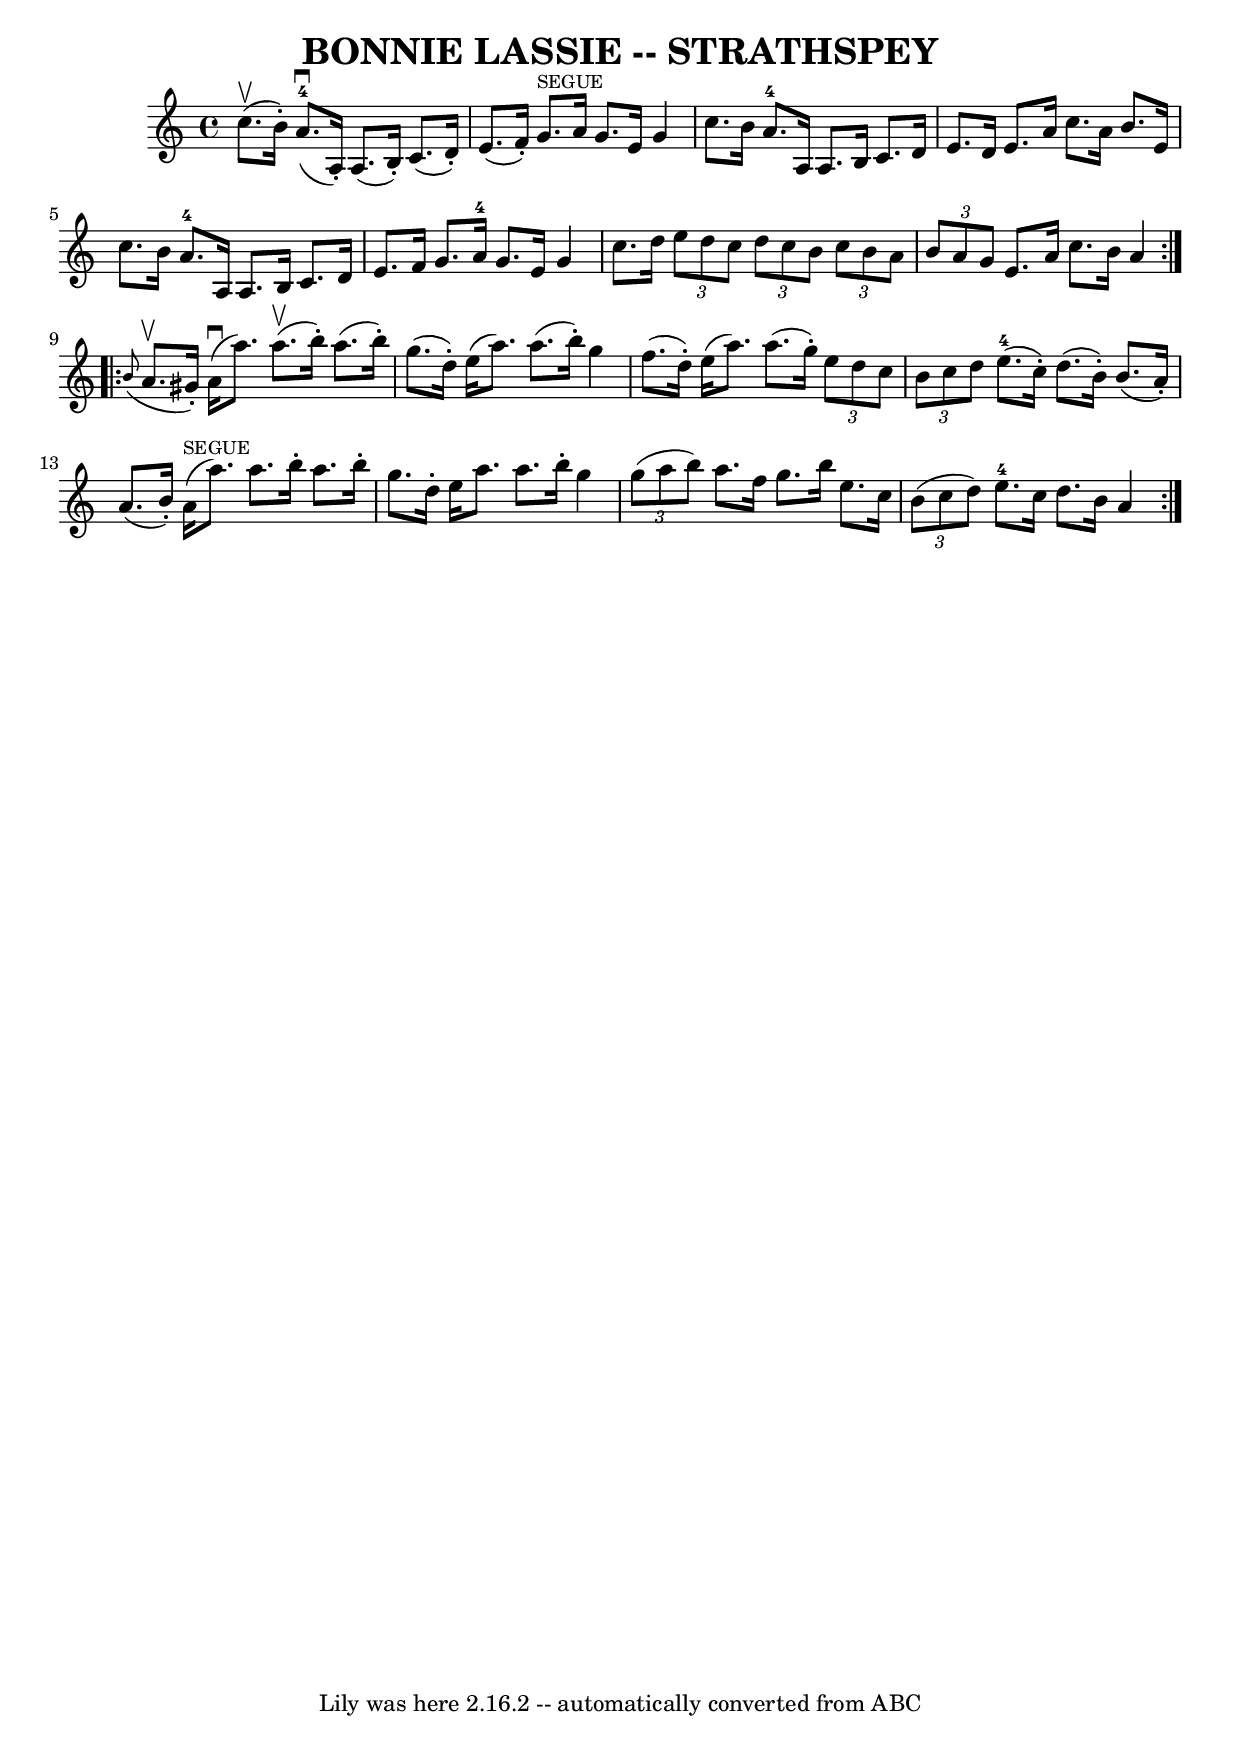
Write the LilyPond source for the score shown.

\version "2.16.2"
\include "Mammoth.ily"
\header {
  %% book = "Ryan's Mammoth Collection of Fiddle Tunes"
  crossRefNumber = "1"
  footnotes = ""
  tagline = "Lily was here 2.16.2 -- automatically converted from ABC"
  title = "BONNIE LASSIE -- STRATHSPEY"

}
voicedefault =  {



  \repeat volta 2 {

    \override Staff.TimeSignature #'style = #'C
    \time 4/4 
    \key a \minor
 c''8. (^\upbow b'16 -.)       |
    
    a'8.-4(^\downbow a16 -.) a8. (b16 -.) c'8. (d'16 -.)   
    e'8. (f'16 -.)   |
    g'8.^\segue a'16 g'8. e'16 g'4  
    c''8. b'16        |
    a'8.-4 a16 a8. b16 c'8.    
    d'16 e'8. d'16    |
    e'8. a'16 c''8. a'16 b'8.    
    e'16 c''8. b'16    |
    |
    a'8.-4 a16 a8.    
    b16 c'8. d'16 e'8. f'16    |
    g'8. a'16-4 g'8.    
    e'16 g'4 c''8. d''16        |
    \times 2/3 { e''8 d''8    
		 c''8  
	       }   \times 2/3 { d''8 c''8 b'8  
			      }   \times 2/3 { c''8 b'8    
					       a'8  
					     }   \times 2/3 { b'8 a'8 g'8  
							    }   |
    e'8. a'16 c''8. 
    b'16 a'4    
  }     
  \repeat volta 2 {
    \grace { b'8 (
	   } a'8.^\upbow  
    gis'16 -.)       |
    a'16 (^\downbow a''8.) a''8. (^\upbow 
    b''16 -.) a''8. (b''16 -.) g''8. (d''16 -.)   |
    
    e''16 (a''8.) a''8. (b''16 -.) g''4 f''8. (d''16 -.)     
    |
    e''16 (a''8.) a''8. (g''16 -.)   \times 2/3 { e''8  
						  d''8 c''8  
						}   \times 2/3 { b'8 c''8 d''8  
							       }   |
    e''8. 
    -4(c''16 -.) d''8. (b'16 -.) b'8. (a'16 -.) a'8. (
    b'16 -.)   |
    |
    a'16^\segue(a''8.) a''8.    
    b''16 -. a''8. b''16 -. g''8. d''16 -.   |
    e''16 a''8.    
    a''8. b''16 -. g''4    \times 2/3 { g''8 (a''8 b''8) 
				      }       
    |
    a''8. f''16 g''8. b''16 e''8. c''16    \times 2/3 {   
      b'8 (c''8 d''8) 
    }   |
    e''8.-4 c''16 d''8. b'16   
    a'4    
  }   

}

\score{
  <<

    \context Staff="default"
    {
      \voicedefault 
      
    }

  >>
  \layout {
    
  }
  \midi {
  }

}
